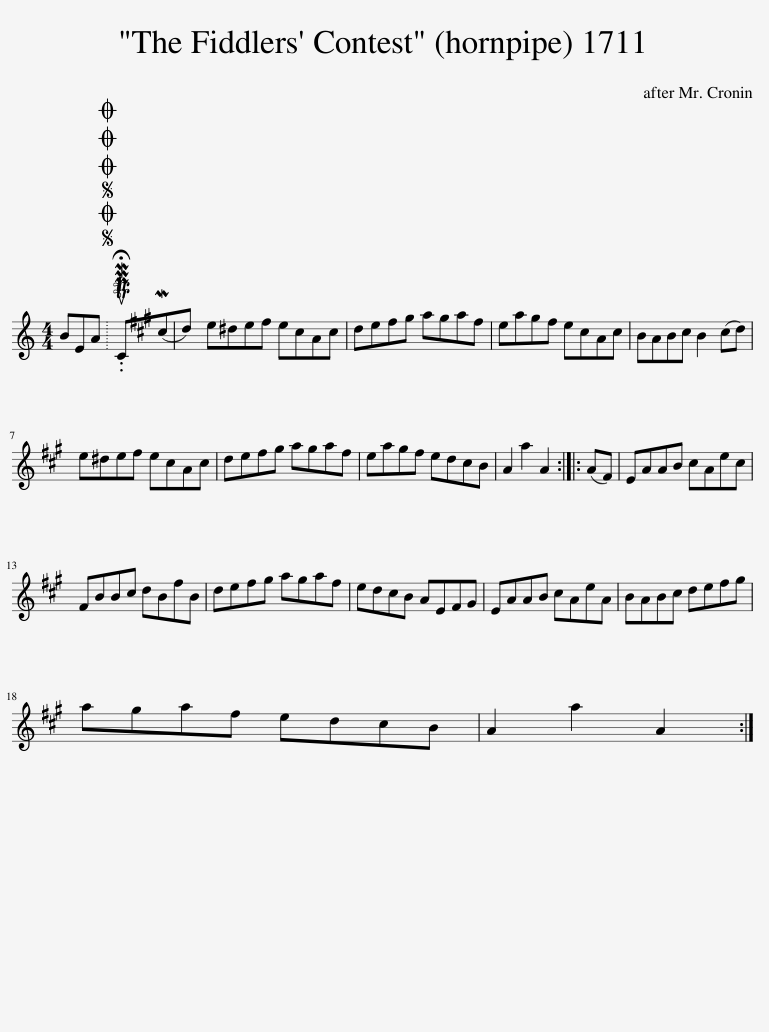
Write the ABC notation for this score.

X:1
L:1/8
M:4/4
I:linebreak $
K:C
V:1 treble
V:1
 BEA |SOSOOO .!fermata!PMTuC(M^cd) | e^de^f e^cAc | de^f^g agaf | ea^g^f e^cAc | %5
 BAB^c B2 (cd) |$ e^de^f e^cAc | de^f^g agaf | ea^g^f ed^cB | A2 a2 A2 :: %10
 (A^F) | EAAB ^cAec |$ ^FBB^c dB^fB | de^f^g agaf | ed^cB AE^F^G | %15
 EAAB ^cAeA | BAB^c de^f^g |$ a^ga^f ed^cB | A2 a2 A2 :| %19
